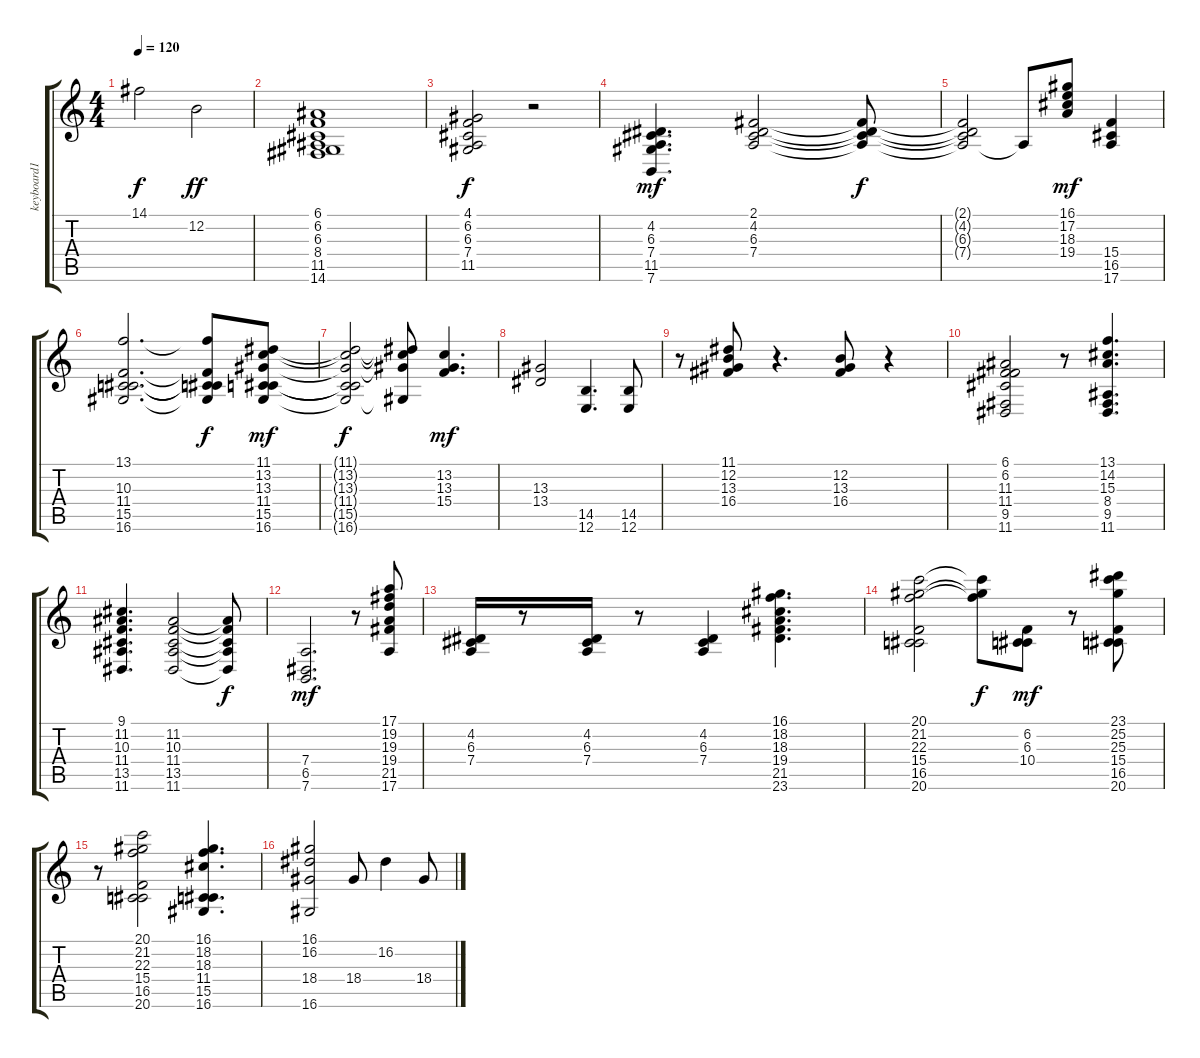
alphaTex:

\track ("keyboard1" "keyboard1") {instrument brightacousticpiano}
\staff {score tabs}
\tuning (E4 B3 G3 D3 A2 E2) {hide}
\ts (4 4)
\tempo 120
\clef g2
\ks c
14.1{t}.2{dy f} 12.2.2{dy ff} |
(6.1 6.2 6.3 8.4 11.5 14.6).1 |
(4.1 6.2 6.3 7.4 11.5).2{dy f} r.2 |
(4.2 6.3 7.4 11.5 7.6).4{d dy mf} (2.1 4.2 6.3 7.4).2 (2.1{t} 4.2{t} 6.3{t} 7.4{t}).8{dy f} |
(2.1{t} 4.2{t} 6.3{t} 7.4{t}).2 7.4{t}.8 (16.1 17.2 18.3 19.4).8{dy mf} (15.4 16.5 17.6).4 |
(13.1 10.3 11.4 15.5 16.6).2{d} (13.1{t} 10.3{t} 11.4{t} 15.5{t} 16.6{t}).8{dy f} (11.1 13.2 13.3 11.4 15.5 16.6).8{dy mf} |
(11.1{t} 13.2{t} 13.3{t} 11.4{t} 15.5{t} 16.6{t}).2{dy f} (11.1{t} 13.2{t} 13.3{t} 16.6{t}).8 (13.2 13.3 15.4).4{d dy mf} |
(13.3 13.4).2 (14.5 12.6).4{d} (14.5 12.6).8 |
r.8 (11.1 12.2 13.3 16.4).8 r.4{d} (12.2 13.3 16.4).8 r.4 |
(6.1 6.2 11.3 11.4 9.5 11.6).2 r.8 (13.1 14.2 15.3 8.4 9.5 11.6).4{d} |
(9.1 11.2 10.3 11.4 13.5 11.6).4{d} (11.2 10.3 11.4 13.5 11.6).2 (11.2{t} 10.3{t} 11.4{t} 13.5{t} 11.6{t}).8{dy f} |
(7.4 6.5 7.6).2{d dy mf} r.8 (17.1 19.2 19.3 19.4 21.5 17.6).8 |
(4.2 6.3 7.4).16 r.8 (4.2 6.3 7.4).16 r.8 (4.2 6.3 7.4).4 (16.1 18.2 18.3 19.4 21.5 23.6).4{d} |
(20.1 21.2 22.3 15.4 16.5 20.6).2 (20.1{t} 21.2{t} 22.3{t}).8{dy f} (6.2 6.3 10.4).8{dy mf} r.8 (23.1 25.2 25.3 15.4 16.5 20.6).8 |
r.8 (20.1 21.2 22.3 15.4 16.5 20.6).2 (16.1 18.2 18.3 11.4 15.5 16.6).4{d} |
(16.1 16.2 18.4 16.6).2 18.4.8 16.2.4 18.4.8
